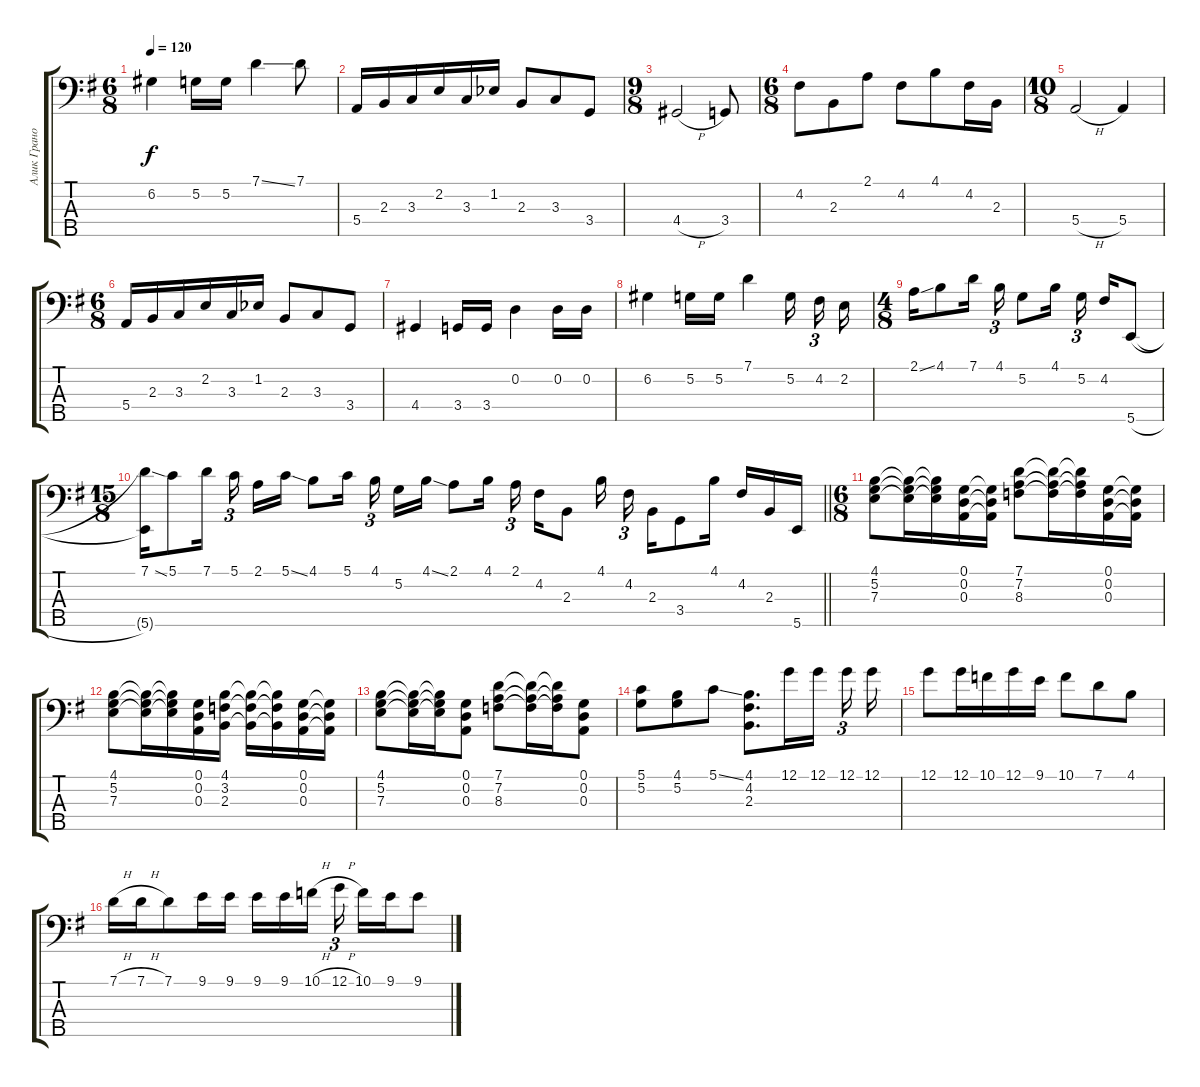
\track ("Алик Грановский" "Алик Грано") {instrument electricbassfinger}
\staff {score tabs}
\tuning (G2 D2 A1 E1 B0) {hide}
\ts (6 8)
\tempo 120
\clef f4
\ks g
6.2.4{dy f} 5.2.16 5.2.16 7.1{ss}.4 7.1.8 |
5.4.16 2.3.16 3.3.16 2.2.16 3.3.16 1.2{acc b}.16 2.3.8 3.3.8 3.4.8 |
\ts (9 8)
4.4{h}.2 3.4.8 |
\ts (6 8)
4.2.8 2.3.8 2.1.8 4.2.8 4.1.8 4.2.16 2.3.16 |
\ts (10 8)
5.4{h}.2 5.4.4 |
\ts (6 8)
5.4.16 2.3.16 3.3.16 2.2.16 3.3.16 1.2{acc b}.16 2.3.8 3.3.8 3.4.8 |
4.4.4 3.4.16 3.4.16 0.2.4 0.2.16 0.2.16 |
6.2.4 5.2.16 5.2.16 7.1.4 5.2.16{beam splitsecondary} 4.2.16{tu (3 2)} 2.2.16 |
\ts (4 8)
2.1{ss}.16 4.1.8 7.1.16 4.1.16{tu (3 2)} 5.2.8 4.1.16 5.2.16{tu (3 2)} 4.2.16 5.5{h}.8 |
\ts (15 8)
\barLineRight lightlight
(7.1{ss} 5.5{t}).16 5.1.8 7.1.16{beam splitsecondary} 5.1.16{tu (3 2) beam splitsecondary} 2.1.16 5.1{ss}.16 4.1.8 5.1.16{beam splitsecondary} 4.1.16{tu (3 2) beam splitsecondary} 5.2.16 4.1{ss}.16 2.1.8 4.1.16{beam splitsecondary} 2.1.16{tu (3 2) beam splitsecondary} 4.2.16 2.3.8 4.1.16{beam splitsecondary} 4.2.16{tu (3 2) beam splitsecondary} 2.3.16 3.4.8 4.1.16 4.2.16 2.3.16 5.5.16 |
\ts (6 8)
(4.1 5.2 7.3).8 (4.1{t} 5.2{t} 7.3{t}).16 (4.1{t} 5.2{t} 7.3{t}).16 (0.1 0.2 0.3).16 (0.1{t} 0.2{t} 0.3{t}).16 (7.1 7.2 8.3).8 (7.1{t} 7.2{t} 8.3{t}).16 (7.1{t} 7.2{t} 8.3{t}).16 (0.1 0.2 0.3).16 (0.1{t} 0.2{t} 0.3{t}).16 |
(4.1 5.2 7.3).8 (4.1{t} 5.2{t} 7.3{t}).16 (4.1{t} 5.2{t} 7.3{t}).16 (0.1 0.2 0.3).16 (4.1 3.2 2.3).16 (4.1{t} 3.2{t} 2.3{t}).16 (4.1{t} 3.2{t} 2.3{t}).16 (0.1 0.2 0.3).16 (0.1{t} 0.2{t} 0.3{t}).16 |
(4.1 5.2 7.3).8 (4.1{t} 5.2{t} 7.3{t}).16 (4.1{t} 5.2{t} 7.3{t}).16 (0.1 0.2 0.3).8 (7.1 7.2 8.3).8 (7.1{t} 7.2{t} 8.3{t}).16 (7.1{t} 7.2{t} 8.3{t}).16 (0.1 0.2 0.3).8 |
(5.1 5.2).8 (4.1 5.2).8 5.1{ss}.8 (4.1 4.2 2.3).8{d} 12.1.16 12.1.16{beam splitsecondary} 12.1.16{tu (3 2)} 12.1.16 |
12.1.8 12.1.16 10.1.16 12.1.16 9.1.16 10.1.8 7.1.8 4.1.8 |
7.1{h}.16 7.1{h}.16 7.1.8 9.1.16 9.1.16 9.1.16 9.1.16 10.1{h}.16{beam splitsecondary} 12.1{h}.16{tu (3 2) beam splitsecondary} 10.1.16 9.1.16 9.1.8
